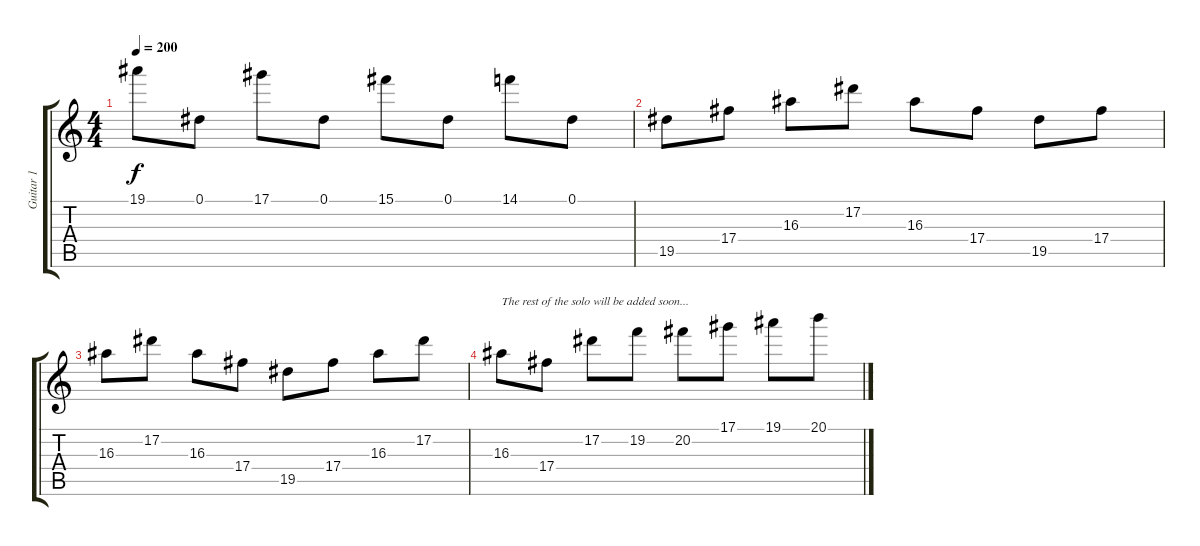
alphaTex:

\track ("Guitar 1" "Guitar 1") {instrument distortionguitar}
\staff {score tabs}
\tuning (Eb4 Bb3 Gb3 Db3 Ab2 Eb2) {hide}
\ts (4 4)
\tempo 200
\clef g2
\ks c
19.1.8{dy f} 0.1.8 17.1.8 0.1.8 15.1.8 0.1.8 14.1.8 0.1.8 |
19.5.8 17.4.8 16.3.8 17.2.8 16.3.8 17.4.8 19.5.8 17.4.8 |
16.3.8 17.2.8 16.3.8 17.4.8 19.5.8 17.4.8 16.3.8 17.2.8 |
16.3.8{txt "The rest of the solo will be added soon..."} 17.4.8 17.2.8 19.2.8 20.2.8 17.1.8 19.1.8 20.1.8
